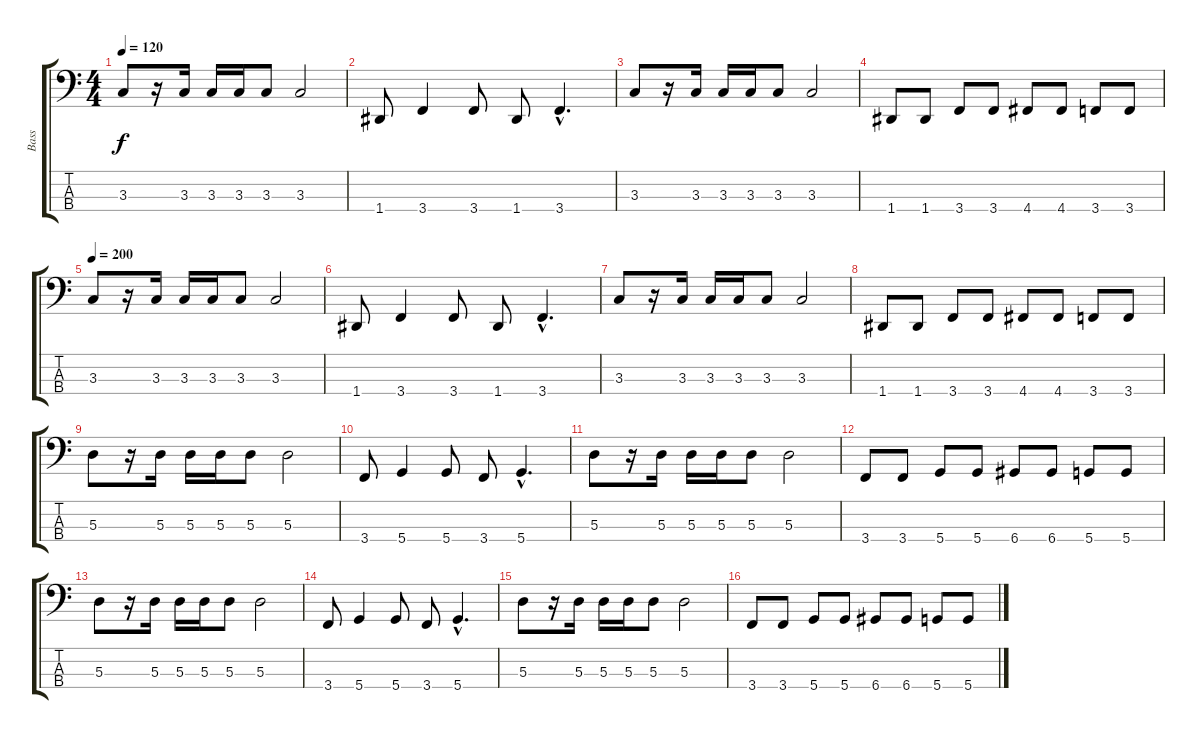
\track ("Bass" "Bass") {instrument electricbasspick}
\staff {score tabs}
\tuning (G2 D2 A1 D1) {hide}
\ts (4 4)
\tempo 120
\tempo 200
\tempo 120
\clef f4
\ks c
3.3.8{dy f instrument electricbasspick} r.16 3.3.16 3.3.16 3.3.16 3.3.8 3.3.2 |
1.4.8 3.4.4 3.4.8 1.4.8 3.4{hac}.4{d} |
3.3.8 r.16 3.3.16 3.3.16 3.3.16 3.3.8 3.3.2 |
1.4.8 1.4.8 3.4.8 3.4.8 4.4.8 4.4.8 3.4.8 3.4.8 |
\tempo 200
3.3.8 r.16 3.3.16 3.3.16 3.3.16 3.3.8 3.3.2 |
1.4.8 3.4.4 3.4.8 1.4.8 3.4{hac}.4{d} |
3.3.8 r.16 3.3.16 3.3.16 3.3.16 3.3.8 3.3.2 |
1.4.8 1.4.8 3.4.8 3.4.8 4.4.8 4.4.8 3.4.8 3.4.8 |
5.3.8 r.16 5.3.16 5.3.16 5.3.16 5.3.8 5.3.2 |
3.4.8 5.4.4 5.4.8 3.4.8 5.4{hac}.4{d} |
5.3.8 r.16 5.3.16 5.3.16 5.3.16 5.3.8 5.3.2 |
3.4.8 3.4.8 5.4.8 5.4.8 6.4.8 6.4.8 5.4.8 5.4.8 |
5.3.8 r.16 5.3.16 5.3.16 5.3.16 5.3.8 5.3.2 |
3.4.8 5.4.4 5.4.8 3.4.8 5.4{hac}.4{d} |
5.3.8 r.16 5.3.16 5.3.16 5.3.16 5.3.8 5.3.2 |
3.4.8 3.4.8 5.4.8 5.4.8 6.4.8 6.4.8 5.4.8 5.4.8
